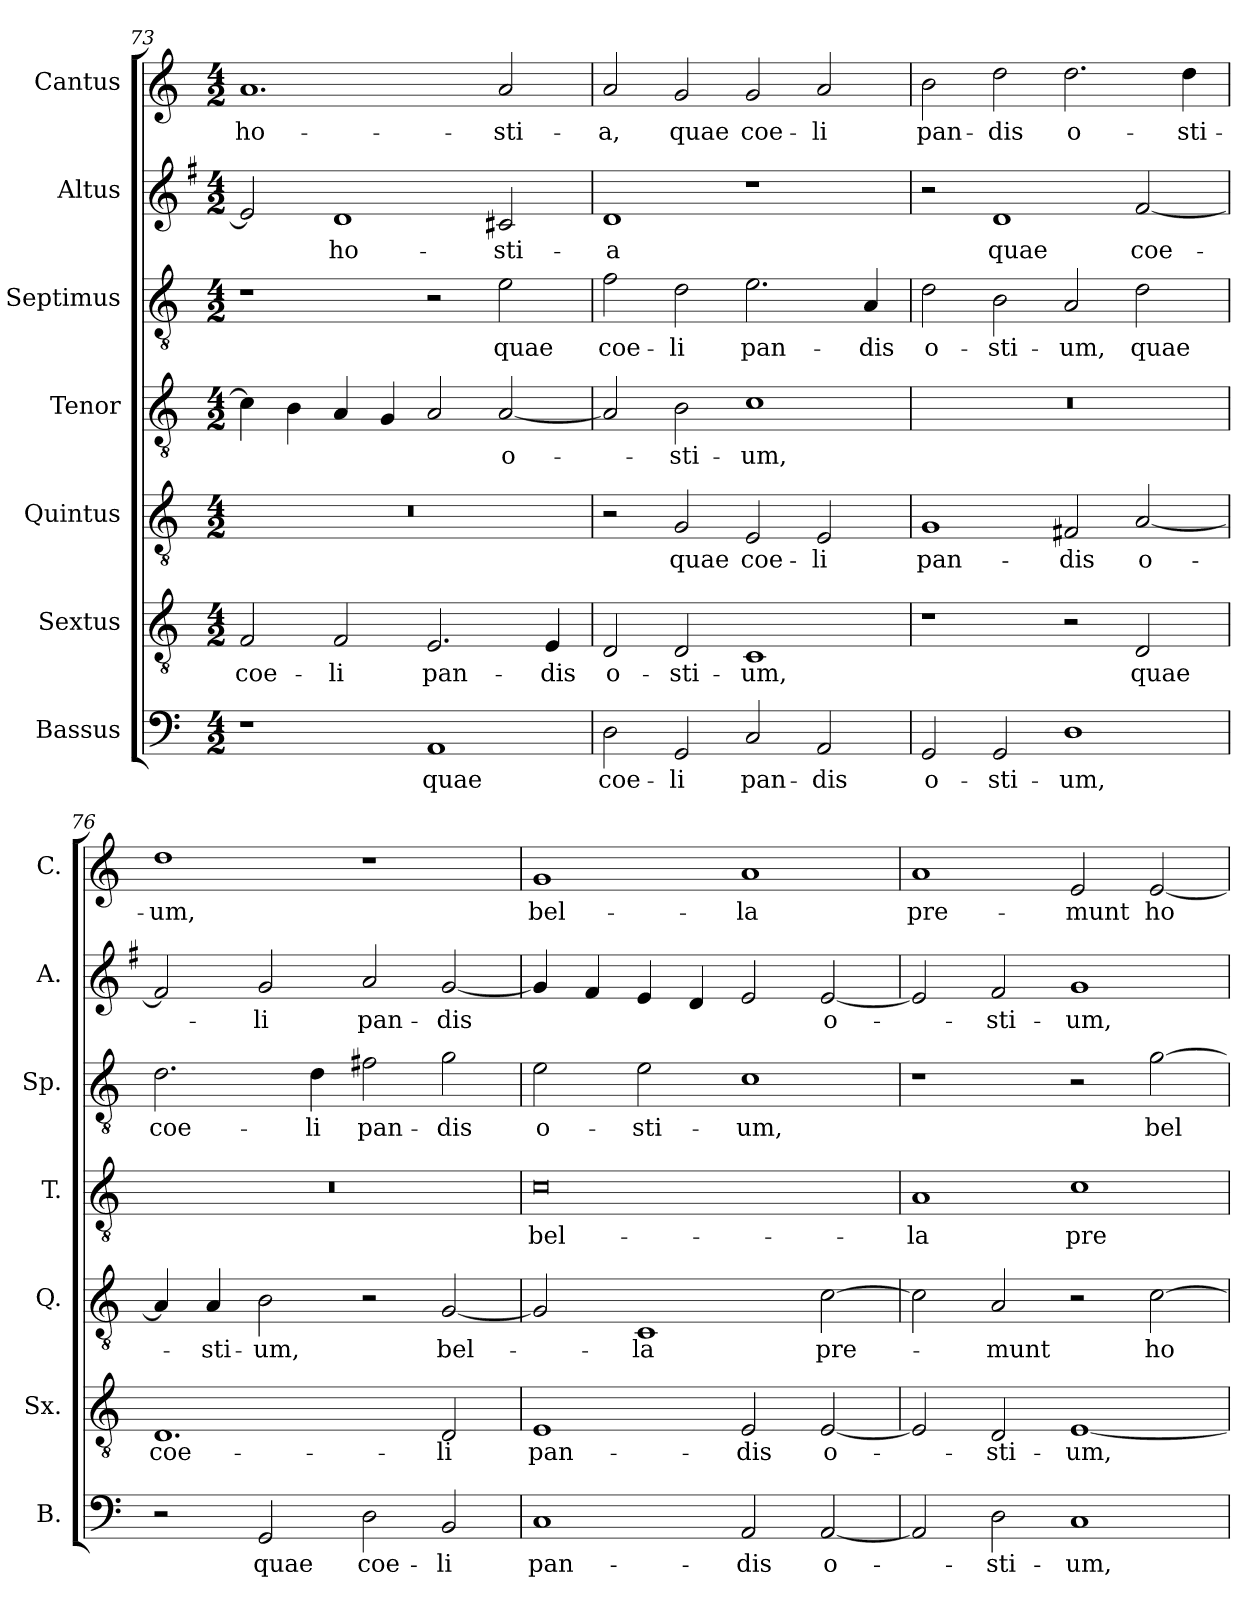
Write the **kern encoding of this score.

**kern	**text	**kern	**text	**kern	**text	**kern	**text	**kern	**text	**kern	**text	**kern	**text
*part7	*part7	*part6	*part6	*part5	*part5	*part4	*part4	*part3	*part3	*part2	*part2	*part1	*part1
*staff7	*staff7	*staff6	*staff6	*staff5	*staff5	*staff4	*staff4	*staff3	*staff3	*staff2	*staff2	*staff1	*staff1
*I"Bassus	*	*I"Sextus	*	*I"Quintus	*	*I"Tenor	*	*I"Septimus	*	*I"Altus	*	*I"Cantus	*
*I'B.	*	*I'Sx.	*	*I'Q.	*	*I'T.	*	*I'Sp.	*	*I'A.	*	*I'C.	*
!!LO:PB:g=z
*clefF4	*	*clefGv2	*	*clefGv2	*	*clefGv2	*	*clefGv2	*	*clefG2	*	*clefG2	*
*k[]	*	*k[]	*	*k[]	*	*k[]	*	*k[]	*	*k[f#]	*	*k[]	*
*M4/2	*	*M4/2	*	*M4/2	*	*M4/2	*	*M4/2	*	*M4/2	*	*M4/2	*
=73	=73	=73	=73	=73	=73	=73	=73	=73	=73	=73	=73	=73	=73
1r	.	2F/	coe-	0r	.	4c\]	.	1r	.	2e/]	.	1.a	ho-
.	.	.	.	.	.	4B\	.	.	.	.	.	.	.
.	.	2F/	-li	.	.	4A/	.	.	.	1d	ho-	.	.
.	.	.	.	.	.	4G/	.	.	.	.	.	.	.
1AA	quae	2.E/	pan-	.	.	2A/	.	2r	.	.	.	.	.
.	.	.	.	.	.	[2A/	o-	2e\	quae	2c#X/	-sti-	2a/	-sti-
.	.	4E/	-dis	.	.	.	.	.	.	.	.	.	.
=74	=74	=74	=74	=74	=74	=74	=74	=74	=74	=74	=74	=74	=74
2D\	coe-	2D/	o-	2r	.	2A/]	.	2f\	coe-	1d	-a	2a/	a,
2GG/	-li	2D/	-sti-	2G/	quae	2B\	-sti-	2d\	-li	.	.	2g/	quae
2C/	pan-	1C	-um,	2E/	coe-	1c	-um,	2.e\	pan-	1r	.	2g/	coe-
2AA/	-dis	.	.	2E/	-li	.	.	.	.	.	.	2a/	-li
.	.	.	.	.	.	.	.	4A/	-dis	.	.	.	.
=75	=75	=75	=75	=75	=75	=75	=75	=75	=75	=75	=75	=75	=75
2GG/	o-	1r	.	1G	pan-	0r	.	2d\	o-	2r	.	2b\	pan-
2GG/	-sti-	.	.	.	.	.	.	2B\	-sti-	1d	quae	2dd\	-dis
1D	-um,	2r	.	2F#X/	-dis	.	.	2A/	-um,	.	.	2.dd\	o-
.	.	2D/	quae	[2A/	o-	.	.	2d\	quae	[2f#/	coe-	.	.
.	.	.	.	.	.	.	.	.	.	.	.	4dd\	-sti-
=76	=76	=76	=76	=76	=76	=76	=76	=76	=76	=76	=76	=76	=76
2r	.	1.D	coe-	4A/]	.	0r	.	2.d\	coe-	2f#/]	.	1dd	-um,
.	.	.	.	4A/	-sti-	.	.	.	.	.	.	.	.
2GG/	quae	.	.	2B\	-um,	.	.	.	.	2g/	-li	.	.
.	.	.	.	.	.	.	.	4d\	-li	.	.	.	.
2D\	coe-	.	.	2r	.	.	.	2f#X\	pan-	2a/	pan-	1r	.
2BB/	-li	2D/	-li	[2G/	bel-	.	.	2g\	-dis	[2g/	-dis	.	.
=77	=77	=77	=77	=77	=77	=77	=77	=77	=77	=77	=77	=77	=77
1C	pan-	1E	pan-	2G/]	.	0c	bel-	2e\	o-	4g/]	.	1g	bel-
.	.	.	.	.	.	.	.	.	.	4f#/	.	.	.
.	.	.	.	1C	-la	.	.	2e\	-sti-	4e/	.	.	.
.	.	.	.	.	.	.	.	.	.	4d/	.	.	.
2AA/	-dis	2E/	-dis	.	.	.	.	1c	-um,	2e/	.	1a	-la
[2AA/	o-	[2E/	o-	[2c\	pre-	.	.	.	.	[2e/	o-	.	.
=78	=78	=78	=78	=78	=78	=78	=78	=78	=78	=78	=78	=78	=78
2AA/]	.	2E/]	.	2c\]	.	1A	-la	1r	.	2e/]	.	1a	pre-
2D\	-sti-	2D/	-sti-	2A/	-munt	.	.	.	.	2f#/	-sti-	.	.
1C	-um,	[1E	-um,	2r	.	1c	pre-	2r	.	1g	-um,	2e/	-munt
.	.	.	.	[2c\	ho-	.	.	[2g\	bel-	.	.	[2e/	ho-
=	=	=	=	=	=	=	=	=	=	=	=	=	=
*-	*-	*-	*-	*-	*-	*-	*-	*-	*-	*-	*-	*-	*-
